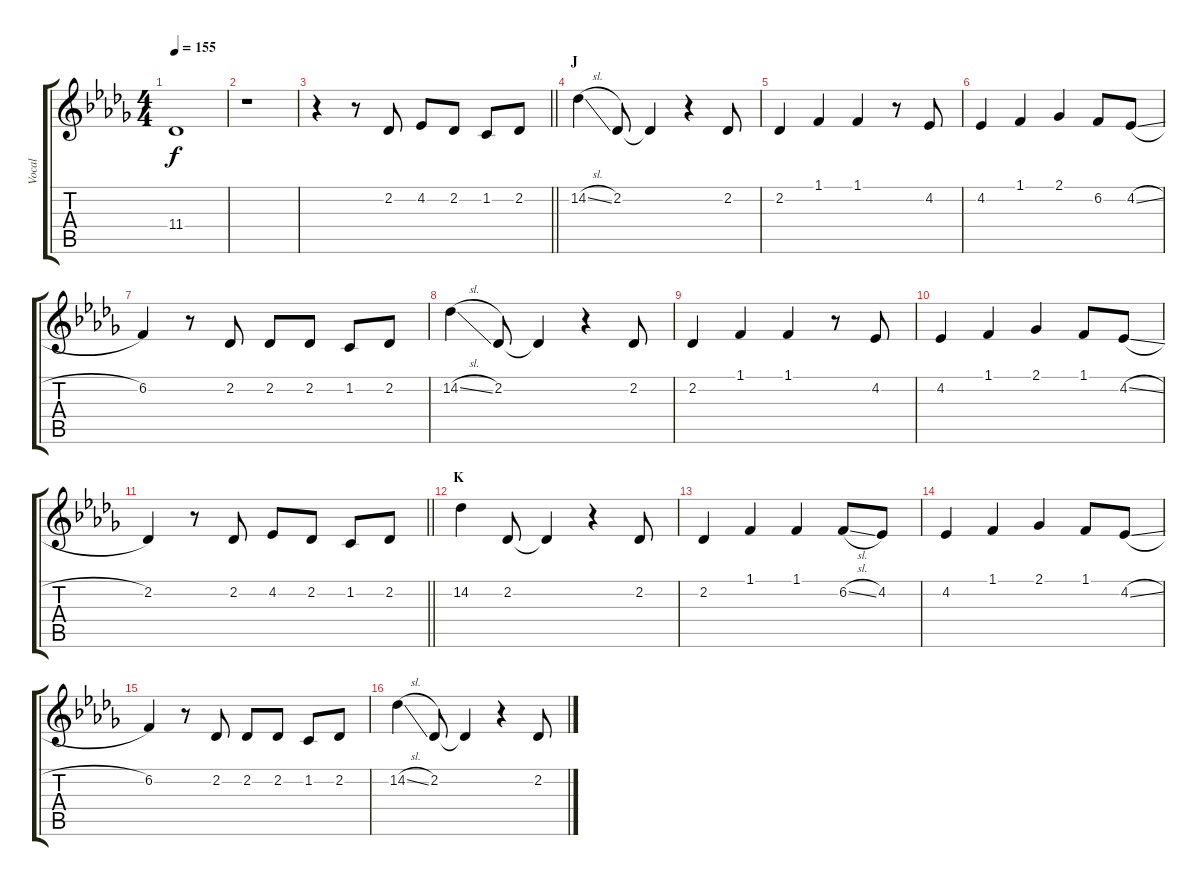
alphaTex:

\track ("Vocal" "Vocal") {instrument flute}
\staff {score tabs}
\tuning (E4 B3 G3 D3 A2 E2) {hide}
\ts (4 4)
\tempo 155
\clef g2
\ks db
11.4.1{dy f} |
r.1 |
\barLineRight lightlight
r.4 r.8 2.2.8 4.2.8 2.2.8 1.2.8 2.2.8 |
\section ("" "J")
14.2{sl}.4 2.2.8 2.2{t}.4 r.4 2.2.8 |
2.2.4 1.1.4 1.1.4 r.8 4.2.8 |
4.2.4 1.1.4 2.1.4 6.2.8 4.2{sl}.8 |
6.2.4 r.8 2.2.8 2.2.8 2.2.8 1.2.8 2.2.8 |
14.2{sl}.4 2.2.8 2.2{t}.4 r.4 2.2.8 |
2.2.4 1.1.4 1.1.4 r.8 4.2.8 |
4.2.4 1.1.4 2.1.4 1.1.8 4.2{sl}.8 |
\barLineRight lightlight
2.2.4 r.8 2.2.8 4.2.8 2.2.8 1.2.8 2.2.8 |
\section ("" "K")
14.2.4 2.2.8 2.2{t}.4 r.4 2.2.8 |
2.2.4 1.1.4 1.1.4 6.2{sl}.8 4.2.8 |
4.2.4 1.1.4 2.1.4 1.1.8 4.2{sl}.8 |
6.2.4 r.8 2.2.8 2.2.8 2.2.8 1.2.8 2.2.8 |
14.2{sl}.4 2.2.8 2.2{t}.4 r.4 2.2.8
